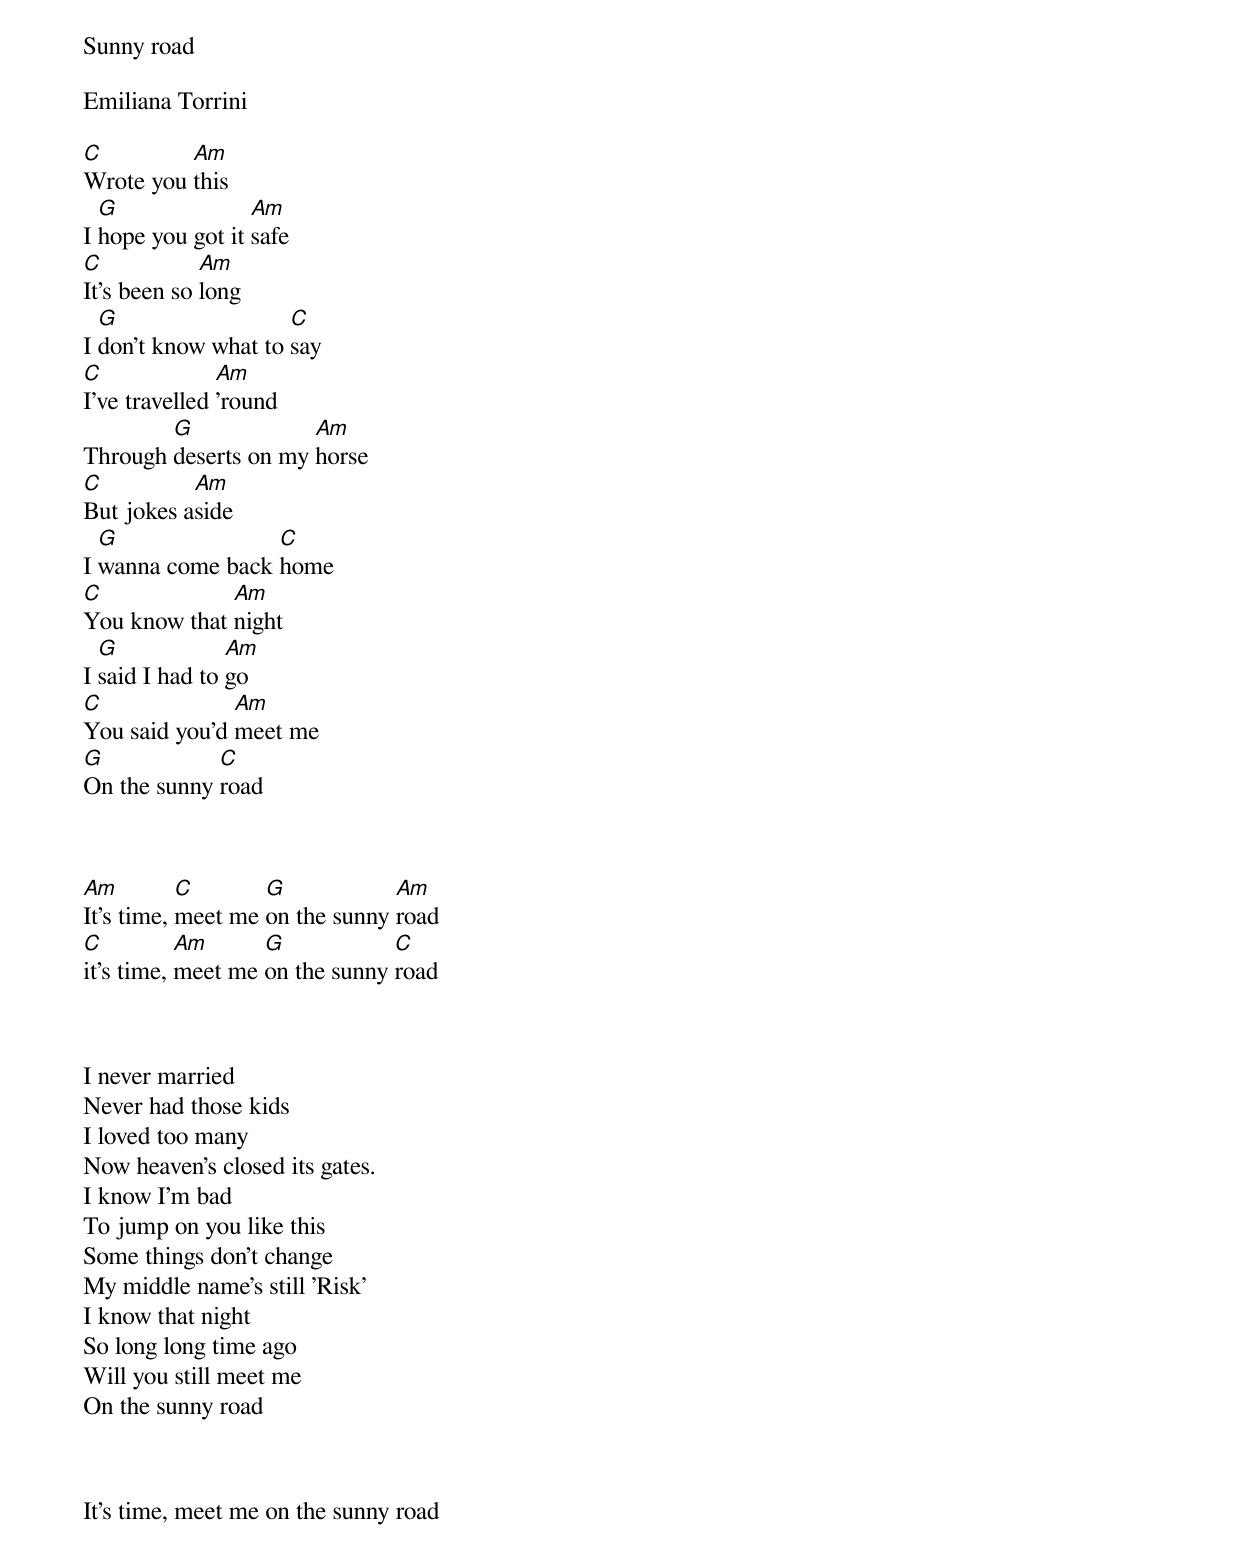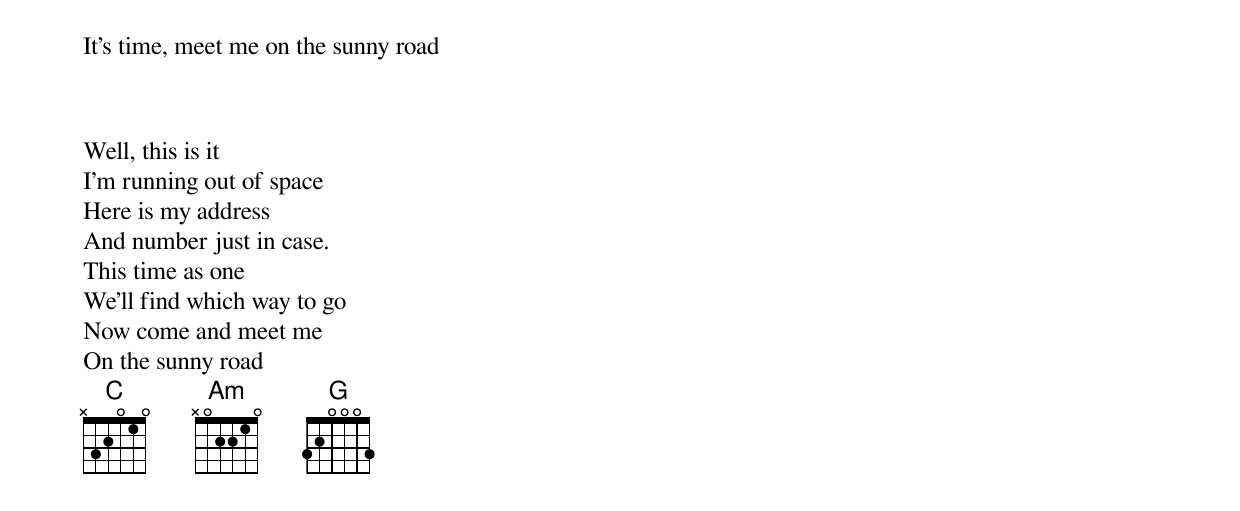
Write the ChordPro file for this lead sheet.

Sunny road

Emiliana Torrini

[C]Wrote you [Am]this
I [G]hope you got it [Am]safe
[C]It's been so [Am]long
I [G]don't know what to [C]say
[C]I've travelled [Am]'round
Through [G]deserts on my [Am]horse
[C]But jokes a[Am]side
I [G]wanna come back [C]home
[C]You know that [Am]night
I [G]said I had to [Am]go
[C]You said you'd [Am]meet me
[G]On the sunny [C]road



[Am]It's time, [C]meet me [G]on the sunny [Am]road
[C]it's time, [Am]meet me [G]on the sunny [C]road



I never married
Never had those kids
I loved too many
Now heaven's closed its gates.
I know I'm bad
To jump on you like this
Some things don't change
My middle name's still 'Risk'
I know that night
So long long time ago
Will you still meet me
On the sunny road



It's time, meet me on the sunny road
It's time, meet me on the sunny road



Well, this is it
I'm running out of space
Here is my address
And number just in case.
This time as one
We'll find which way to go
Now come and meet me
On the sunny road
